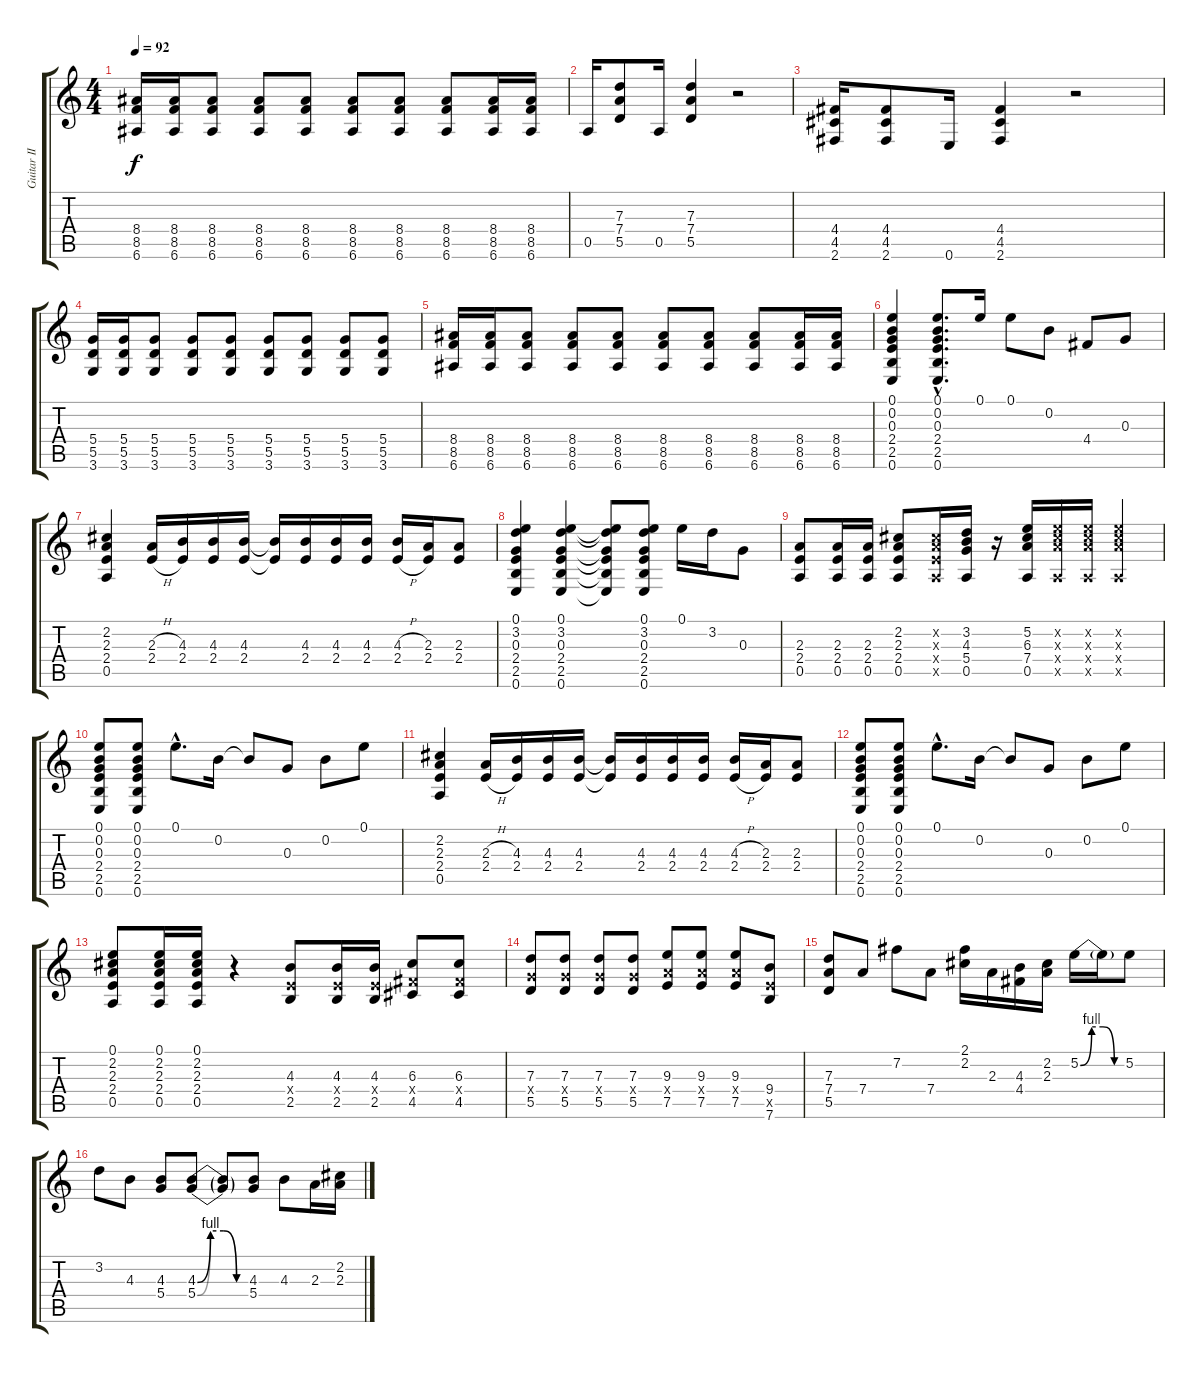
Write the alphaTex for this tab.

\track ("Guitar II" "Guitar II") {instrument overdrivenguitar}
\staff {score tabs}
\tuning (E4 B3 G3 D3 A2 E2) {hide}
\ts (4 4)
\tempo 92
\clef g2
\ks c
(8.4 8.5 6.6).16{dy f} (8.4 8.5 6.6).16 (8.4 8.5 6.6).8 (8.4 8.5 6.6).8 (8.4 8.5 6.6).8 (8.4 8.5 6.6).8 (8.4 8.5 6.6).8 (8.4 8.5 6.6).8 (8.4 8.5 6.6).16 (8.4 8.5 6.6).16 |
0.5.16 (7.3 7.4 5.5).8 0.5.16 (7.3 7.4 5.5).4 r.2 |
(4.4 4.5 2.6).16 (4.4 4.5 2.6).8 0.6.16 (4.4 4.5 2.6).4 r.2 |
(5.4 5.5 3.6).16 (5.4 5.5 3.6).16 (5.4 5.5 3.6).8 (5.4 5.5 3.6).8 (5.4 5.5 3.6).8 (5.4 5.5 3.6).8 (5.4 5.5 3.6).8 (5.4 5.5 3.6).8 (5.4 5.5 3.6).8 |
(8.4 8.5 6.6).16 (8.4 8.5 6.6).16 (8.4 8.5 6.6).8 (8.4 8.5 6.6).8 (8.4 8.5 6.6).8 (8.4 8.5 6.6).8 (8.4 8.5 6.6).8 (8.4 8.5 6.6).8 (8.4 8.5 6.6).16 (8.4 8.5 6.6).16 |
(0.1 0.2 0.3 2.4 2.5 0.6).4 (0.1{hac} 0.2{hac} 0.3{hac} 2.4{hac} 2.5{hac} 0.6{hac}).8{d} 0.1.16 0.1.8 0.2.8 4.4.8 0.3.8 |
(2.2 2.3 2.4 0.5).4 (2.3{h} 2.4{h}).16 (4.3 2.4).16 (4.3 2.4).16 (4.3 2.4).16 (4.3{t} 2.4{t}).16 (4.3 2.4).16 (4.3 2.4).16 (4.3 2.4).16 (4.3{h} 2.4{h}).16 (2.3 2.4).16 (2.3 2.4).8 |
(0.1 3.2 0.3 2.4 2.5 0.6).4 (0.1 3.2 0.3 2.4 2.5 0.6).4 (0.1{t} 3.2{t} 0.3{t} 2.4{t} 2.5{t} 0.6{t}).8 (0.1 3.2 0.3 2.4 2.5 0.6).8 0.1.16 3.2.16 0.3.8 |
(2.3 2.4 0.5).8 (2.3 2.4 0.5).16 (2.3 2.4 0.5).16 (2.2 2.3 2.4 0.5).8 (2.2{x} 2.3{x} 2.4{x} 0.5{x}).16 (3.2 4.3 5.4 0.5).16 r.16 (5.2 6.3 7.4 0.5).16 (5.2{x} 6.3{x} 7.4{x} 0.5{x}).16 (5.2{x} 6.3{x} 7.4{x} 0.5{x}).16 (5.2{x} 6.3{x} 7.4{x} 0.5{x}).4 |
(0.1 0.2 0.3 2.4 2.5 0.6).8 (0.1 0.2 0.3 2.4 2.5 0.6).8 0.1{hac}.8{d} 0.2.16 0.2{t}.8 0.3.8 0.2.8 0.1.8 |
(2.2 2.3 2.4 0.5).4 (2.3{h} 2.4{h}).16 (4.3 2.4).16 (4.3 2.4).16 (4.3 2.4).16 (4.3{t} 2.4{t}).16 (4.3 2.4).16 (4.3 2.4).16 (4.3 2.4).16 (4.3{h} 2.4{h}).16 (2.3 2.4).16 (2.3 2.4).8 |
(0.1 0.2 0.3 2.4 2.5 0.6).8 (0.1 0.2 0.3 2.4 2.5 0.6).8 0.1{hac}.8{d} 0.2.16 0.2{t}.8 0.3.8 0.2.8 0.1.8 |
(0.1 2.2 2.3 2.4 0.5).8 (0.1 2.2 2.3 2.4 0.5).16 (0.1 2.2 2.3 2.4 0.5).16 r.4 (4.3 2.4{x} 2.5).8 (4.3 2.4{x} 2.5).16 (4.3 2.4{x} 2.5).16 (6.3 4.4{x} 4.5).8 (6.3 4.4{x} 4.5).8 |
(7.3 5.4{x} 5.5).8 (7.3 5.4{x} 5.5).8 (7.3 5.4{x} 5.5).8 (7.3 5.4{x} 5.5).8 (9.3 7.4{x} 7.5).8 (9.3 7.4{x} 7.5).8 (9.3 7.4{x} 7.5).8 (9.4 7.5{x} 7.6).8 |
(7.3 7.4 5.5).8 7.4.8 7.2.8 7.4.8 (2.1 2.2).16 2.3.16 (4.3 4.4).16 (2.2 2.3).16 5.2{be (custom 0 0 15 4 30 4 45 0 60 0)}.16 5.2{t}.16 5.2.8 |
3.2.8 4.3.8 (4.3 5.4).8 (4.3{be (custom 0 0 15 4 30 4 45 0 60 0)} 5.4{be (custom 0 0 15 4 30 4 45 0 60 0)}).8 (4.3{t} 5.4{t}).8 (4.3 5.4).8 4.3.8 2.3.16 (2.2 2.3).16
